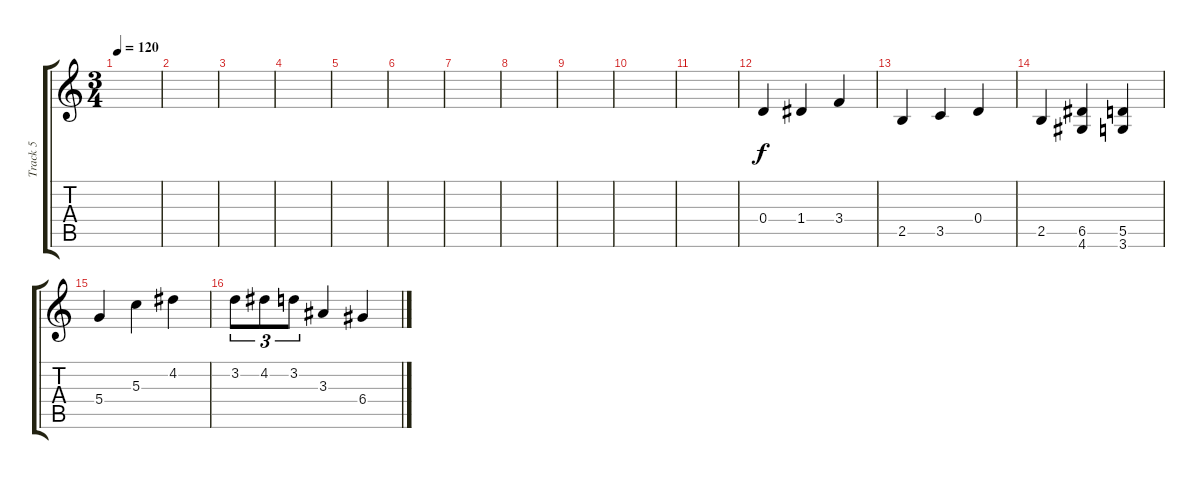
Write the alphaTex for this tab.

\track ("Track 5" "Track 5") {instrument overdrivenguitar}
\staff {score tabs}
\tuning (E4 B3 G3 D3 A2 E2) {hide}
\ts (3 4)
\tempo 120
\clef g2
\ks c
|
|
|
|
|
|
|
|
|
|
|
0.4.4 1.4.4 3.4.4 |
2.5.4 3.5.4 0.4.4 |
2.5.4 (6.5 4.6).4 (5.5 3.6).4 |
5.4.4 5.3.4 4.2.4 |
3.2.8{tu (3 2)} 4.2.8{tu (3 2)} 3.2.8{tu (3 2)} 3.3.4 6.4.4
